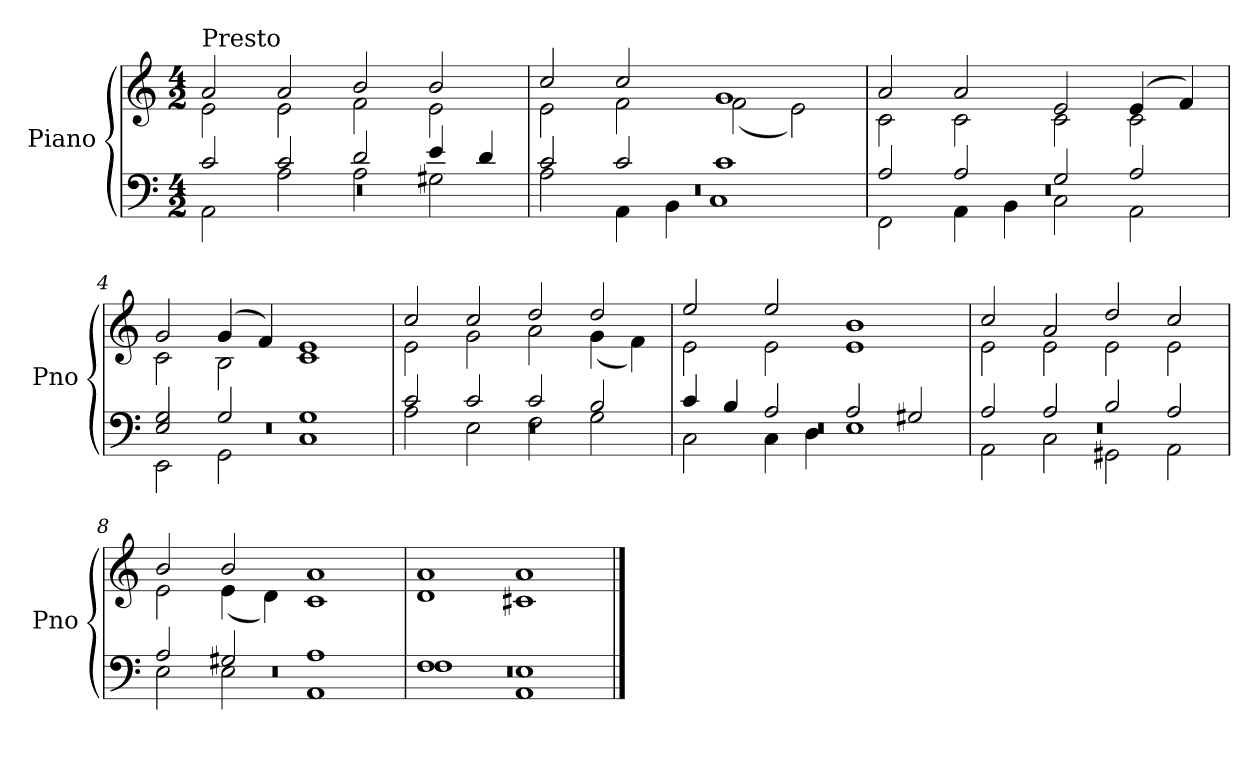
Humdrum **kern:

**kern	**kern
*part1	*part1
*staff2	*staff1
*I"Piano	*
*I'Pno	*
*clefF4	*clefG2
*k[]	*k[]
*C:	*C:
*M4/2	*M4/2
=1	=1
*^	*^
*	*^	*	*
!	!	!	!LO:TX:a:t=Presto	!
0r	2c/	2AA\	2a/	2e\
.	2c/	2A\	2a/	2e\
.	2d/	2A\	2b/	2f\
.	4e/	2G#X\	2b/	2e\
.	4d/	.	.	.
=2	=2	=2	=2	=2
0r	2c/	2A\	2cc/	2e\
.	2c/	4AA\	2cc/	2f\
.	.	4BB\	.	.
.	1c	1C	1g	(2f\
.	.	.	.	2e\)
=3	=3	=3	=3	=3
0r	2A/	2FF\	2a/	2c\
.	2A/	4AA\	2a/	2c\
.	.	4BB\	.	.
.	2G/	2C\	2e/	2c\
.	2A/	2AA\	(4e/	2c\
.	.	.	4f/)	.
=4	=4	=4	=4	=4
0r	2E/ 2G/	2EE\	2g/	2c\
.	2G/	2GG\	(4g/	2B\
.	.	.	4f/)	.
.	1G	1C	1e	1c
=5	=5	=5	=5	=5
0r	2c/	2A\	2cc/	2e\
.	2c/	2E\	2cc/	2g\
.	2c/	2F\	2dd/	2a\
.	2B/	2G\	2dd/	(4g\
.	.	.	.	4f\)
!!LO:LB:g=z	!!
=6	=6	=6	=6	=6
0r	4c/	2C\	2ee/	2e\
.	4B/	.	.	.
.	2A/	4C\	2ee/	2e\
.	.	4D\	.	.
.	2A/	1E	1b	1e
.	2G#X/	.	.	.
=7	=7	=7	=7	=7
0r	2A/	2AA\	2cc/	2e\
.	2A/	2C\	2a/	2e\
.	2B/	2GG#X\	2dd/	2e\
.	2A/	2AA\	2cc/	2e\
=8	=8	=8	=8	=8
0r	2A/	2E\	2b/	2e\
.	2G#X/	2E\	2b/	(4e\
.	.	.	.	4d\)
.	1A	1AA	1a	1c
=9	=9	=9	=9	=9
0r	1F	1F	1a	1d
.	1E	1AA	1a	1c#X
*v	*v	*v	*	*
*	*v	*v
==	==
*-	*-
